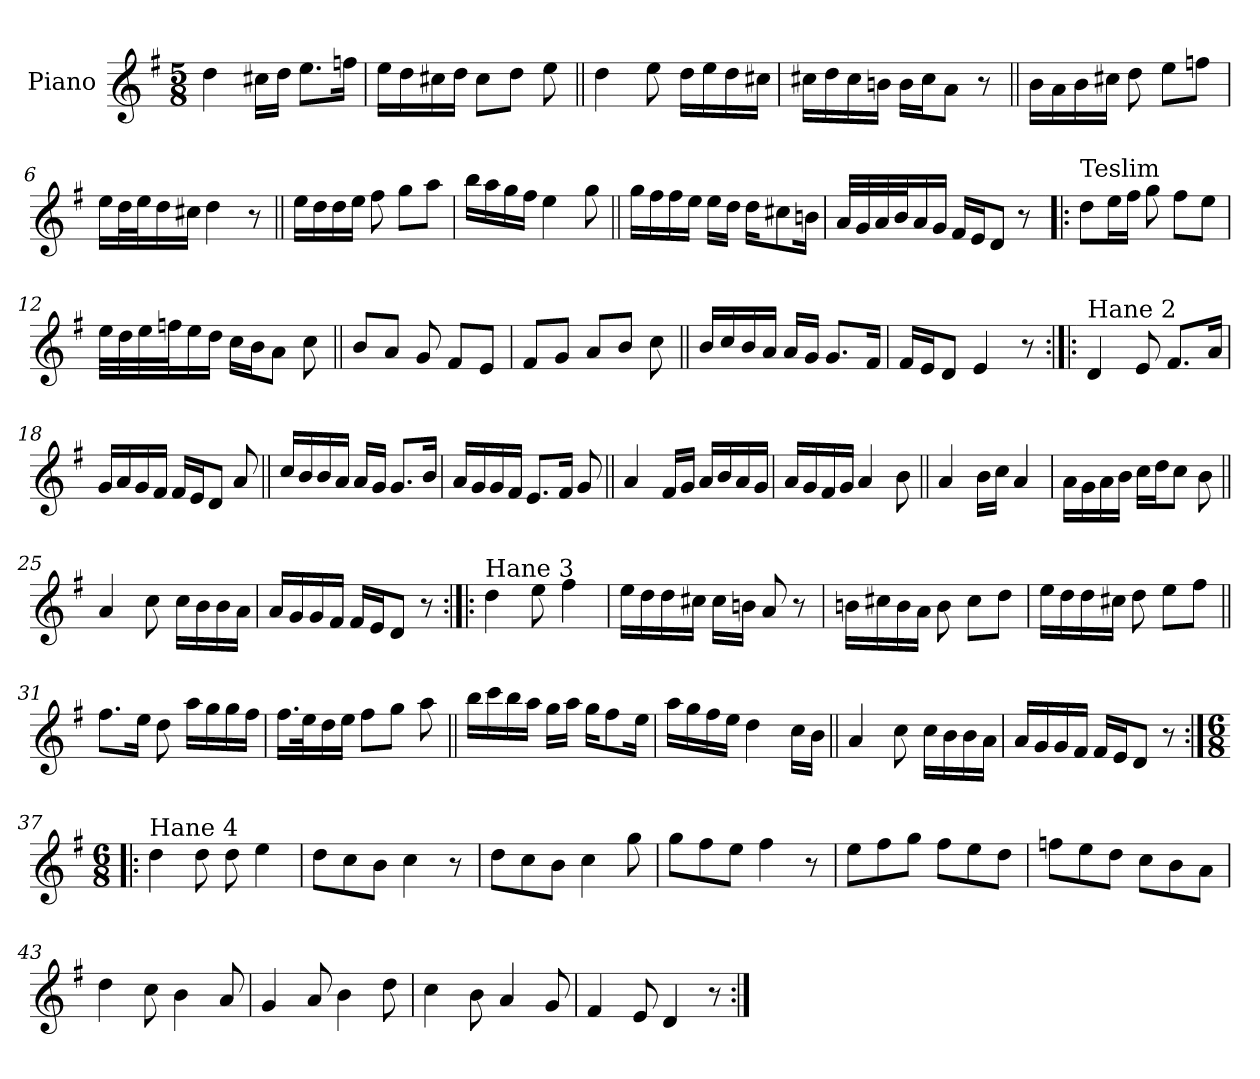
**kern
*part1
*staff1
*I"Piano
*I'Pno.
*clefG2
*k[f#]
*M5/8
=1
4dd\
16cc#X\LL
16dd\JJ
8.ee\L
16ffn\Jk
=2
16ee\LL
16dd\
16cc#X\
16dd\JJ
8cc#\L
8dd\J
8ee\
=3||
4dd\
8ee\
16dd\LL
16ee\
16dd\
16cc#X\JJ
=4
16cc#X\LL
16dd\
16cc#\
16bn\JJ
16b\LL
16cc#\J
8a\J
8r
=5||
16b\LL
16a\
16b\
16cc#X\JJ
8dd\
8ee\L
8ffn\J
!!LO:LB:g=z
=6
16ee\LL
32dd\L
32ee\J
16dd\
16cc#X\JJ
4dd\
8r
=7||
16ee\LL
16dd\
16dd\
16ee\JJ
8ff#\
8gg\L
8aa\J
=8
16bb\LL
16aa\
16gg\
16ff#\JJ
4ee\
8gg\
=9||
16gg\LL
16ff#\
16ff#\
16ee\JJ
16ee\LL
16dd\JJ
16dd\KL
8cc#X\
16bn\Jk
=10
32a/LLL
32g/
32a/
32b/J
16a/
16g/JJ
16f#/LL
16e/J
8d/J
8r
!!LO:LB:g=z
=11!|:
!LO:TX:a:t=Teslim
8dd\L
16ee\L
16ff#\JJ
8gg\
8ff#\L
8ee\J
=12
32ee\LLL
32dd\
32ee\
32ffn\J
16ee\
16dd\JJ
16cc\LL
16b\J
8a\J
8cc\
=13||
8b/L
8a/J
8g/
8f#/L
8e/J
=14
8f#/L
8g/J
8a/L
8b/J
8cc\
=15||
16b/LL
16cc/
16b/
16a/JJ
16a/LL
16g/JJ
8.g/L
16f#/Jk
=16
16f#/LL
16e/J
8d/J
4e/
8r
!!LO:LB:g=z
=17:|!|:
!LO:TX:a:t=Hane 2
4d/
8e/
8.f#/L
16a/Jk
=18
16g/LL
16a/
16g/
16f#/JJ
16f#/LL
16e/J
8d/J
8a/
=19||
16cc/LL
16b/
16b/
16a/JJ
16a/LL
16g/JJ
8.g/L
16b/Jk
=20
16a/LL
16g/
16g/
16f#/JJ
8.e/L
16f#/Jk
8g/
=21||
4a/
16f#/LL
16g/JJ
16a/LL
16b/
16a/
16g/JJ
!!LO:LB:g=z
=22
16a/LL
16g/
16f#/
16g/JJ
4a/
8b\
=23||
4a/
16b\LL
16cc\JJ
4a/
=24
16a\LL
16g\
16a\
16b\JJ
16cc\LL
16dd\J
8cc\J
8b\
=25||
4a/
8cc\
16cc\LL
16b\
16b\
16a\JJ
=26
16a/LL
16g/
16g/
16f#/JJ
16f#/LL
16e/J
8d/J
8r
=27:|!|:
!LO:TX:a:t=Hane 3
4dd\
8ee\
4ff#\
!!LO:LB:g=z
=28
16ee\LL
16dd\
16dd\
16cc#X\JJ
16cc#\LL
16bn\JJ
8a/
8r
=29
16bn\LL
16cc#X\
16b\
16a\JJ
8b\
8cc#\L
8dd\J
=30
16ee\LL
16dd\
16dd\
16cc#X\JJ
8dd\
8ee\L
8ff#\J
=31||
8.ff#\L
16ee\Jk
8dd\
16aa\LL
16gg\
16gg\
16ff#\JJ
=32
16.ff#\LL
32ee\K
16dd\
16ee\JJ
8ff#\L
8gg\J
8aa\
!!LO:LB:g=z
=33||
16bb\LL
16ccc\
16bb\
16aa\JJ
16gg\LL
16aa\JJ
16gg\KL
8ff#\
16ee\Jk
=34
16aa\LL
16gg\
16ff#\
16ee\JJ
4dd\
16cc\LL
16b\JJ
=35||
4a/
8cc\
16cc\LL
16b\
16b\
16a\JJ
=36
16a/LL
16g/
16g/
16f#/JJ
16f#/LL
16e/J
8d/J
8r
=37:|!|:
*M6/8
!LO:TX:a:t=Hane 4
4dd\
8dd\
8dd\
4ee\
=38
8dd\L
8cc\
8b\J
4cc\
8r
!!LO:LB:g=z
=39
8dd\L
8cc\
8b\J
4cc\
8gg\
=40
8gg\L
8ff#\
8ee\J
4ff#\
8r
=41
8ee\L
8ff#\
8gg\J
8ff#\L
8ee\
8dd\J
=42
8ffn\L
8ee\
8dd\J
8cc\L
8b\
8a\J
=43
4dd\
8cc\
4b\
8a/
=44
4g/
8a/
4b\
8dd\
=45
4cc\
8b\
4a/
8g/
!!LO:LB:g=z
=46
4f#/
8e/
4d/
8r
=:|!
*-
